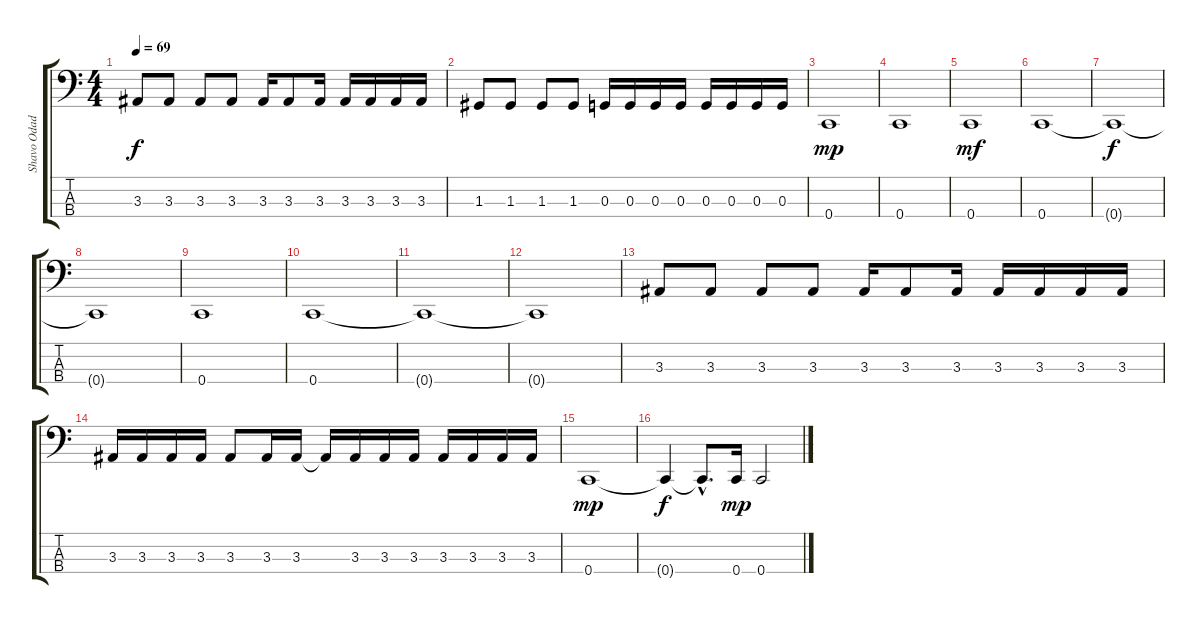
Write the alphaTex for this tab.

\track ("Shavo Odadjian (Bass w/ Pick)" "Shavo Odad") {instrument electricbasspick}
\staff {score tabs}
\tuning (F2 C2 G1 C1) {hide}
\ts (4 4)
\tempo 69
\clef f4
\ks c
3.3.8{dy f} 3.3.8 3.3.8 3.3.8 3.3.16 3.3.8 3.3.16 3.3.16 3.3.16 3.3.16 3.3.16 |
1.3.8 1.3.8 1.3.8 1.3.8 0.3.16 0.3.16 0.3.16 0.3.16 0.3.16 0.3.16 0.3.16 0.3.16 |
0.4.1{dy mp} |
0.4.1 |
0.4.1{dy mf} |
0.4.1 |
0.4{t}.1{dy f} |
0.4{t}.1 |
0.4.1 |
0.4.1 |
0.4{t}.1 |
0.4{t}.1 |
3.3.8 3.3.8 3.3.8 3.3.8 3.3.16 3.3.8 3.3.16 3.3.16 3.3.16 3.3.16 3.3.16 |
3.3.16 3.3.16 3.3.16 3.3.16 3.3.8 3.3.16 3.3.16 3.3{t}.16 3.3.16 3.3.16 3.3.16 3.3.16 3.3.16 3.3.16 3.3.16 |
0.4.1{dy mp} |
0.4{t}.4{dy f} 0.4{hac t}.8{d} 0.4.16{dy mp} 0.4.2
